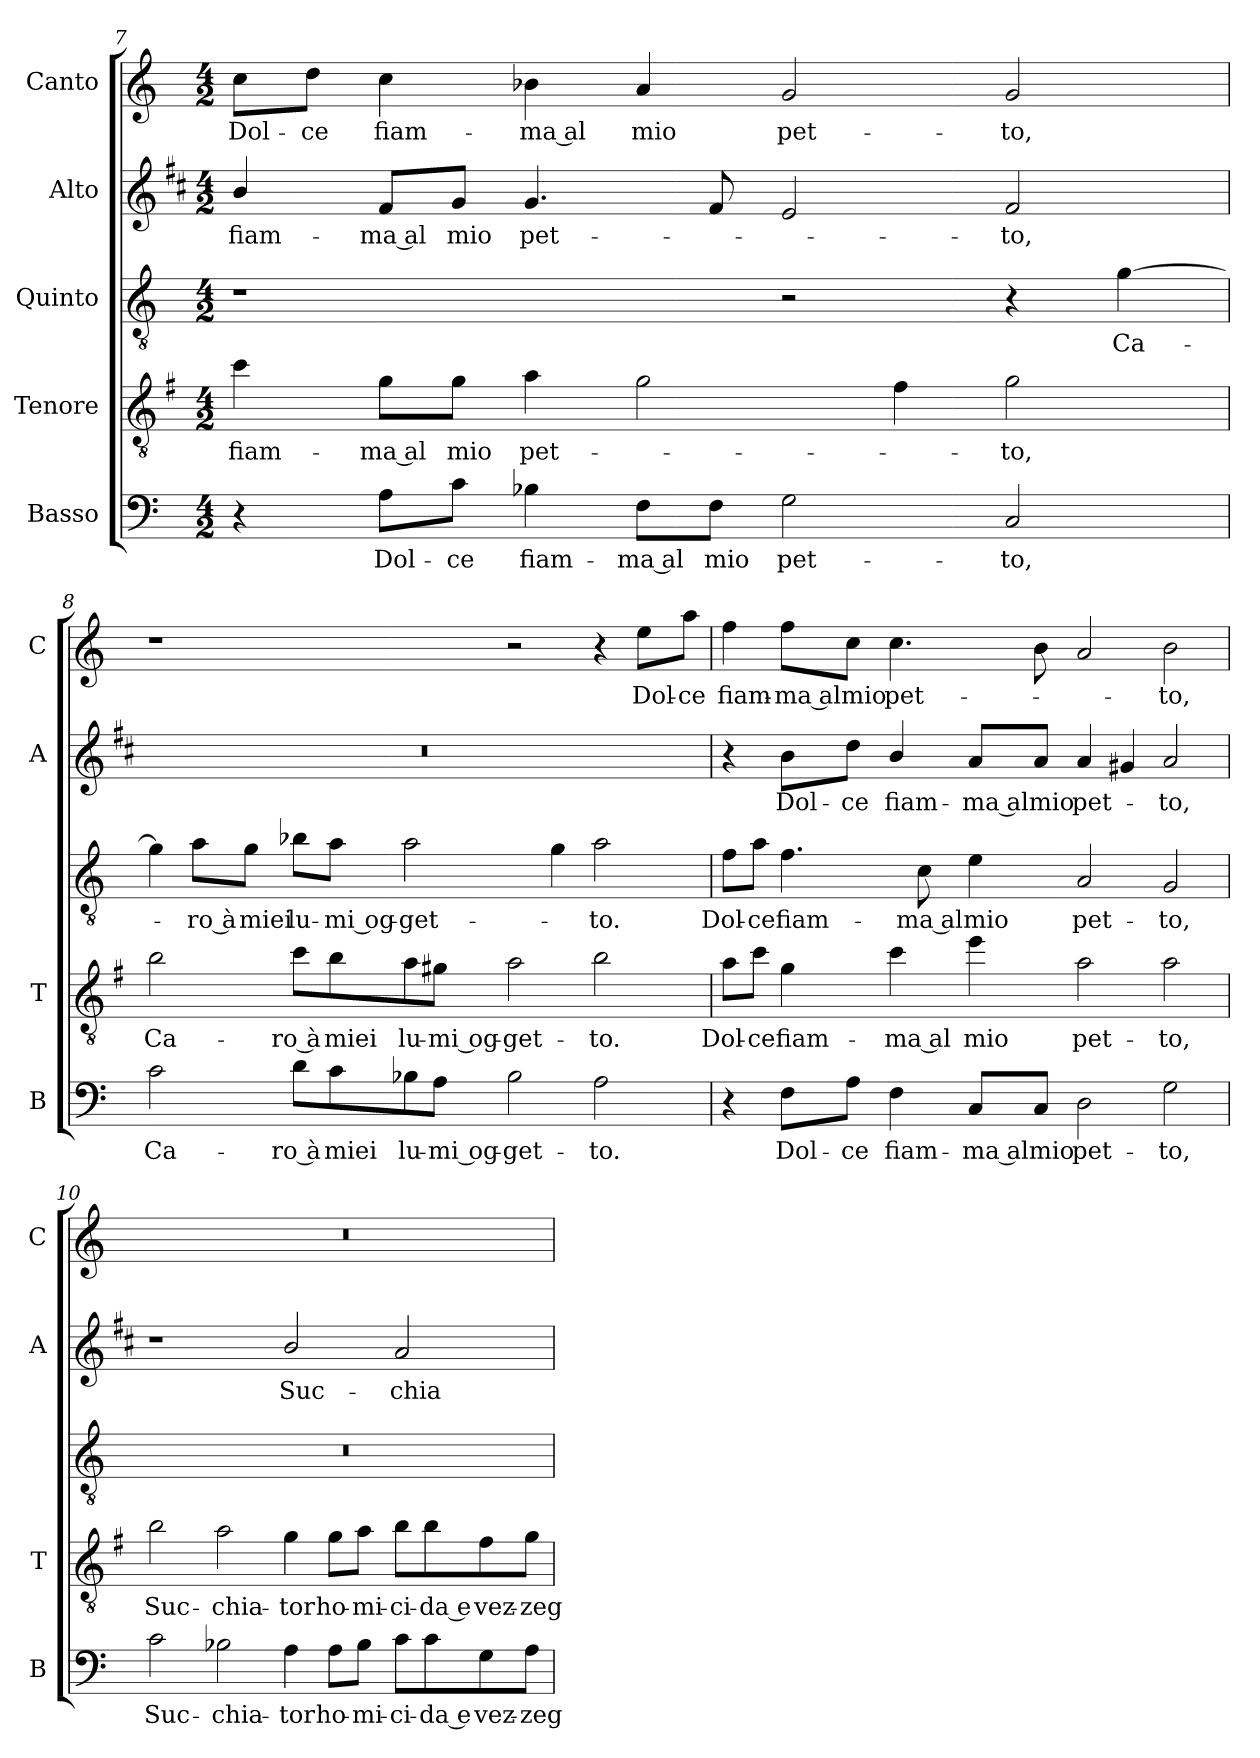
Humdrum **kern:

**kern	**text	**kern	**text	**kern	**text	**kern	**text	**kern	**text
*part5	*part5	*part4	*part4	*part3	*part3	*part2	*part2	*part1	*part1
*staff5	*staff5	*staff4	*staff4	*staff3	*staff3	*staff2	*staff2	*staff1	*staff1
*I"Basso	*	*I"Tenore	*	*I"Quinto	*	*I"Alto	*	*I"Canto	*
*I'B	*	*I'T	*	*	*	*I'A	*	*I'C	*
!!LO:PB:g=z
*clefF4	*	*clefGv2	*	*clefGv2	*	*clefG2	*	*clefG2	*
*	*	*ITrd4c7	*	*	*	*ITrd1c2	*	*	*
*k[]	*	*k[]	*	*k[]	*	*k[]	*	*k[]	*
*C:	*	*C:	*	*C:	*	*C:	*	*C:	*
*M4/2	*	*M4/2	*	*M4/2	*	*M4/2	*	*M4/2	*
=7	=7	=7	=7	=7	=7	=7	=7	=7	=7
!	!	!	!LO:LY:b	!	!	!	!LO:LY:b	!	!LO:LY:b
4r	.	4f\	fiam-	1r	.	4a/	fiam-	8cc\L	Dol-
!	!	!	!	!	!	!	!	!	!LO:LY:b
.	.	.	.	.	.	.	.	8dd\J	-ce
!	!LO:LY:b	!	!LO:LY:b	!	!	!	!LO:LY:b	!	!LO:LY:b
8A\L	Dol-	8c\L	-ma al	.	.	8e/L	-ma al	4cc\	fiam-
!	!LO:LY:b	!	!LO:LY:b	!	!	!	!LO:LY:b	!	!
8c\J	-ce	8c\J	mio	.	.	8f/J	mio	.	.
!	!LO:LY:b	!	!LO:LY:b	!	!	!	!LO:LY:b	!	!LO:LY:b
4B-X\	fiam-	4d\	pet-	.	.	4.f/	pet-	4b-X\	-ma al
!	!LO:LY:b	!	!	!	!	!	!	!	!LO:LY:b
8F\L	-ma al	2c\	.	.	.	.	.	4a/	mio
!	!LO:LY:b	!	!	!	!	!	!	!	!
8F\J	mio	.	.	.	.	8e/	.	.	.
!	!LO:LY:b	!	!	!	!	!	!	!	!LO:LY:b
2G\	pet-	.	.	2r	.	2d/	.	2g/	pet-
.	.	4B\	.	.	.	.	.	.	.
!	!LO:LY:b	!	!LO:LY:b	!	!	!	!LO:LY:b	!	!LO:LY:b
2C/	-to,	2c\	-to,	4r	.	2e/	-to,	2g/	-to,
!	!	!	!	!	!LO:LY:b	!	!	!	!
.	.	.	.	[4g\	Ca-	.	.	.	.
=8	=8	=8	=8	=8	=8	=8	=8	=8	=8
!	!LO:LY:b	!	!LO:LY:b	!	!	!	!	!	!
2c\	Ca-	2e\	Ca-	4g\]	.	0r	.	1r	.
!	!	!	!	!	!LO:LY:b	!	!	!	!
.	.	.	.	8a\L	-ro à	.	.	.	.
!	!	!	!	!	!LO:LY:b	!	!	!	!
.	.	.	.	8g\J	miei	.	.	.	.
!	!LO:LY:b	!	!LO:LY:b	!	!LO:LY:b	!	!	!	!
8d\L	-ro à	8f\L	-ro à	8b-X\L	lu-	.	.	.	.
!	!LO:LY:b	!	!LO:LY:b	!	!LO:LY:b	!	!	!	!
8c\	miei	8e\	miei	8a\J	-mi og-	.	.	.	.
!	!LO:LY:b	!	!LO:LY:b	!	!LO:LY:b	!	!	!	!
8B-X\	lu-	8d\	lu-	2a\	-get-	.	.	.	.
!	!LO:LY:b	!	!LO:LY:b	!	!	!	!	!	!
8A\J	-mi og-	8c#X\J	-mi og-	.	.	.	.	.	.
!	!LO:LY:b	!	!LO:LY:b	!	!	!	!	!	!
2B-\	-get-	2d\	-get-	.	.	.	.	2r	.
.	.	.	.	4g\	.	.	.	.	.
!	!LO:LY:b	!	!LO:LY:b	!	!LO:LY:b	!	!	!	!
2A\	-to.	2e\	-to.	2a\	-to.	.	.	4r	.
!	!	!	!	!	!	!	!	!	!LO:LY:b
.	.	.	.	.	.	.	.	8ee\L	Dol-
!	!	!	!	!	!	!	!	!	!LO:LY:b
.	.	.	.	.	.	.	.	8aa\J	-ce
!!LO:LB:g=z
=9	=9	=9	=9	=9	=9	=9	=9	=9	=9
!	!	!	!LO:LY:b	!	!LO:LY:b	!	!	!	!LO:LY:b
4r	.	8d\L	Dol-	8f\L	Dol-	4r	.	4ff\	fiam-
!	!	!	!LO:LY:b	!	!LO:LY:b	!	!	!	!
.	.	8f\J	-ce	8a\J	-ce	.	.	.	.
!	!LO:LY:b	!	!LO:LY:b	!	!LO:LY:b	!	!LO:LY:b	!	!LO:LY:b
8F\L	Dol-	4c\	fiam-	4.f\	fiam-	8a\L	Dol-	8ff\L	-ma al
!	!LO:LY:b	!	!	!	!	!	!LO:LY:b	!	!LO:LY:b
8A\J	-ce	.	.	.	.	8cc\J	-ce	8cc\J	mio
!	!LO:LY:b	!	!LO:LY:b	!	!	!	!LO:LY:b	!	!LO:LY:b
4F\	fiam-	4f\	-ma al	.	.	4a/	fiam-	4.cc\	pet-
!	!	!	!	!	!LO:LY:b	!	!	!	!
.	.	.	.	8c\	-ma al	.	.	.	.
!	!LO:LY:b	!	!LO:LY:b	!	!LO:LY:b	!	!LO:LY:b	!	!
8C/L	-ma al	4a\	mio	4e\	mio	8g/L	-ma al	.	.
!	!LO:LY:b	!	!	!	!	!	!LO:LY:b	!	!
8C/J	mio	.	.	.	.	8g/J	mio	8b\	.
!	!LO:LY:b	!	!LO:LY:b	!	!LO:LY:b	!	!LO:LY:b	!	!
2D\	pet-	2d\	pet-	2A/	pet-	4g/	pet-	2a/	.
.	.	.	.	.	.	4f#X/	.	.	.
!	!LO:LY:b	!	!LO:LY:b	!	!LO:LY:b	!	!LO:LY:b	!	!LO:LY:b
2G\	-to,	2d\	-to,	2G/	-to,	2g/	-to,	2b\	-to,
=10	=10	=10	=10	=10	=10	=10	=10	=10	=10
!	!LO:LY:b	!	!LO:LY:b	!	!	!	!	!	!
2c\	Suc-	2e\	Suc-	0r	.	1r	.	0r	.
!	!LO:LY:b	!	!LO:LY:b	!	!	!	!	!	!
2B-X\	-chia-	2d\	-chia-	.	.	.	.	.	.
!	!LO:LY:b	!	!LO:LY:b	!	!	!	!LO:LY:b	!	!
4A\	-tor	4c\	-tor	.	.	2a/	Suc-	.	.
!	!LO:LY:b	!	!LO:LY:b	!	!	!	!	!	!
8A\L	ho-	8c\L	ho-	.	.	.	.	.	.
!	!LO:LY:b	!	!LO:LY:b	!	!	!	!	!	!
8B-\J	-mi-	8d\J	-mi-	.	.	.	.	.	.
!	!LO:LY:b	!	!LO:LY:b	!	!	!	!LO:LY:b	!	!
8c\L	-ci-	8e\L	-ci-	.	.	2g/	-chia-	.	.
!	!LO:LY:b	!	!LO:LY:b	!	!	!	!	!	!
8c\	-da e	8e\	-da e	.	.	.	.	.	.
!	!LO:LY:b	!	!LO:LY:b	!	!	!	!	!	!
8G\	vez-	8B\	vez-	.	.	.	.	.	.
!	!LO:LY:b	!	!LO:LY:b	!	!	!	!	!	!
8A\J	-zeg-	8c\J	-zeg-	.	.	.	.	.	.
=	=	=	=	=	=	=	=	=	=
*-	*-	*-	*-	*-	*-	*-	*-	*-	*-
